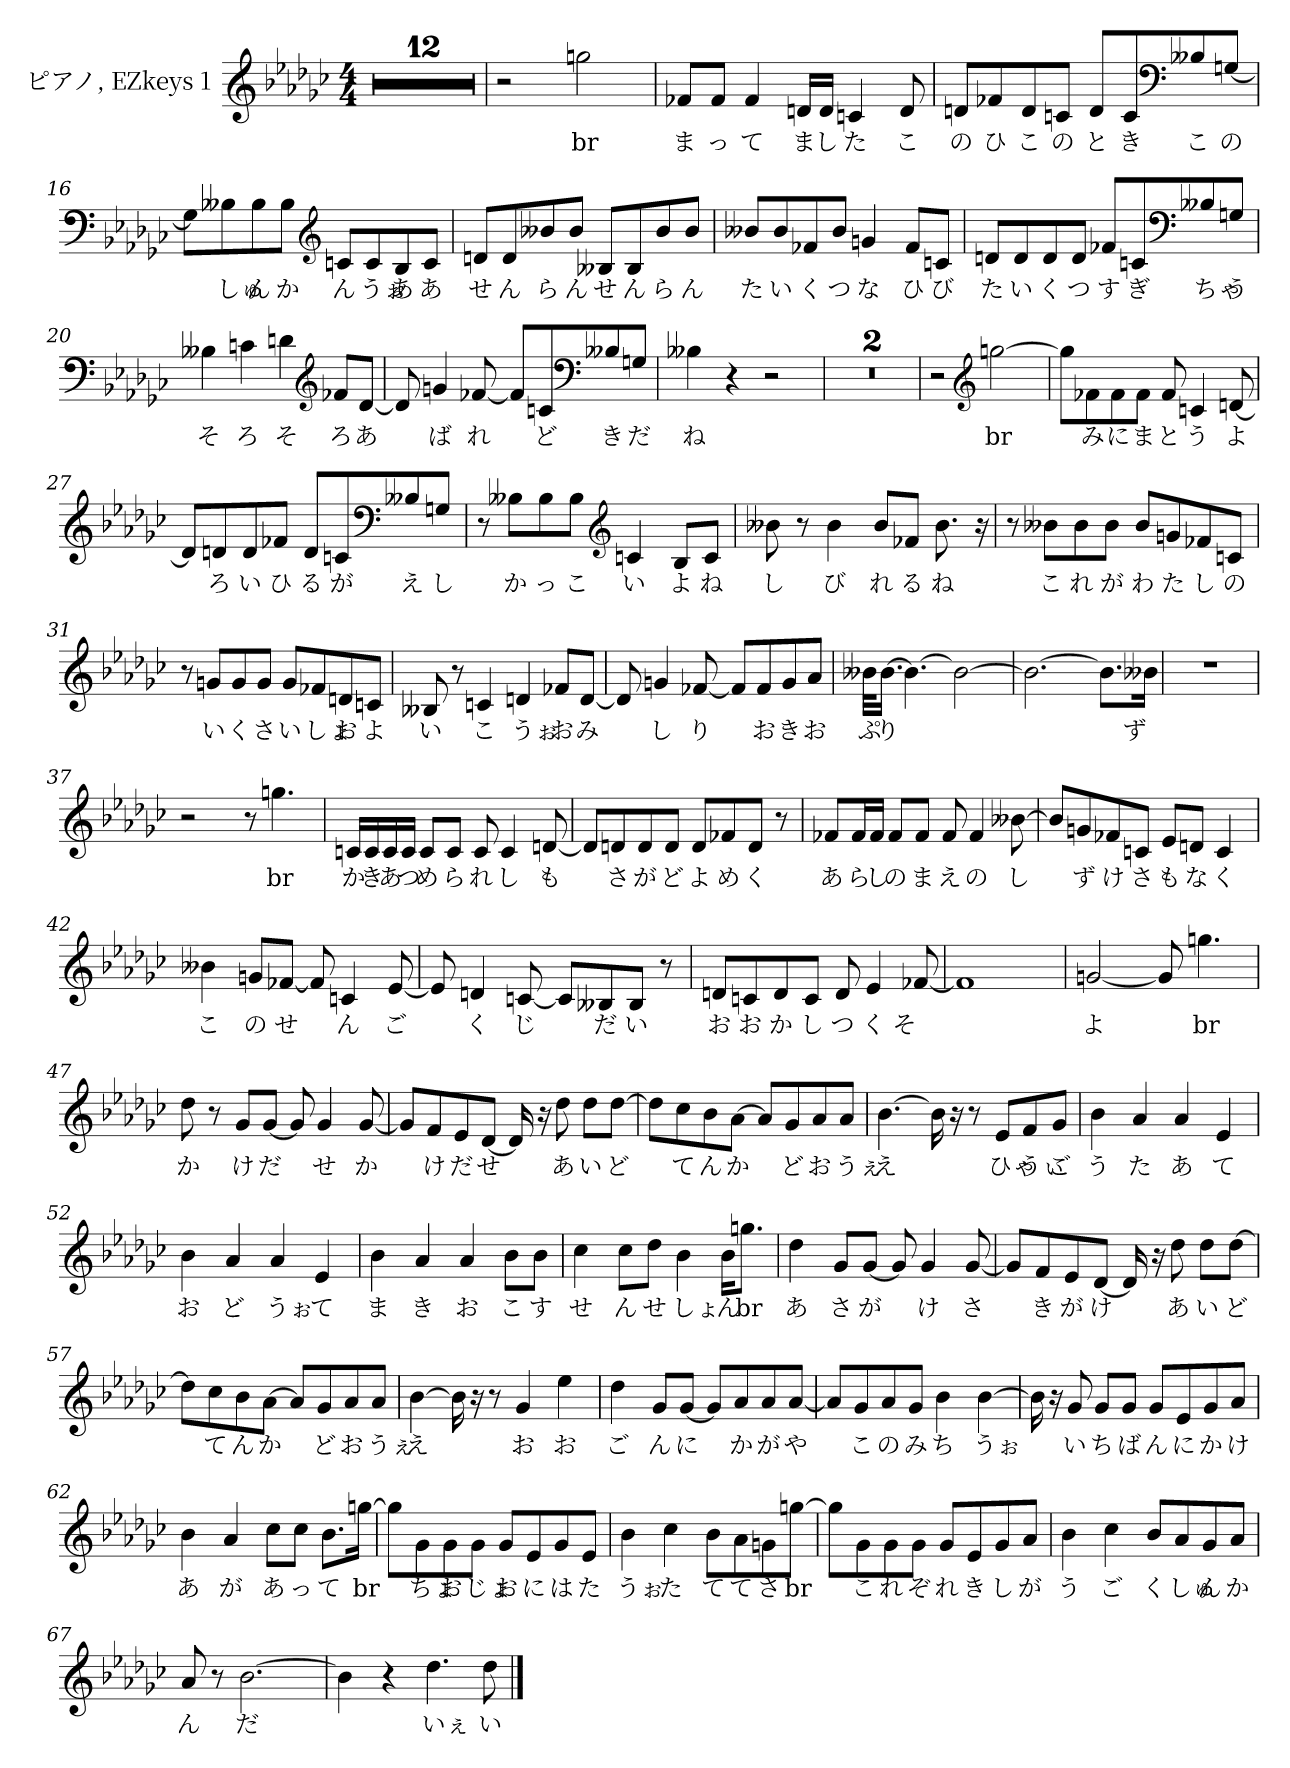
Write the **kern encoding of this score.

**kern	**text
*part1	*part1
*staff1	*staff1
*I"ピアノ, EZkeys 1	*
*clefG2	*
*k[b-e-a-d-g-c-]	*
*M4/4	*
*MM187	*
=1	=1
1r	.
=2	=2
1r	.
=3	=3
1r	.
=4	=4
1r	.
=5	=5
1r	.
=6	=6
1r	.
=7	=7
1r	.
=8	=8
1r	.
=9	=9
1r	.
=10	=10
1r	.
=11	=11
1r	.
=12	=12
1r	.
=13	=13
2r	.
!	!LO:LY:b
2ggn\	br
!!LO:LB:g=z
=14	=14
!	!LO:LY:b
8f-X/L	ま
!	!LO:LY:b
8f-/J	っ
!	!LO:LY:b
4f-/	て
!	!LO:LY:b
16dn/LL	ま
!	!LO:LY:b
16d/JJ	し
!	!LO:LY:b
4cn/	た
!	!LO:LY:b
8d/	こ
=15	=15
!	!LO:LY:b
8dn/L	の
!	!LO:LY:b
8f-X/	ひ
!	!LO:LY:b
8d/	こ
!	!LO:LY:b
8cn/J	の
!	!LO:LY:b
8d/L	と
!	!LO:LY:b
8c/	き
*clefF4	*
!	!LO:LY:b
8B--X/	こ
!	!LO:LY:b
[8Gn/J	の
=16	=16
8G\L]	.
!	!LO:LY:b
8B--X\	しゅ
!	!LO:LY:b
8B--\	ん
!	!LO:LY:b
8B--\J	か
*clefG2	*
!	!LO:LY:b
8cn/L	ん
!	!LO:LY:b
8c/	うぉ
!	!LO:LY:b
8B--/	あ
!	!LO:LY:b
8c/J	あ
!!LO:LB:g=z
=17	=17
!	!LO:LY:b
8dn/L	せ
!	!LO:LY:b
8d/	ん
!	!LO:LY:b
8b--X/	ら
!	!LO:LY:b
8b--/J	ん
!	!LO:LY:b
8B--X/L	せ
!	!LO:LY:b
8B--/	ん
!	!LO:LY:b
8b--/	ら
!	!LO:LY:b
8b--/J	ん
=18	=18
!	!LO:LY:b
8b--X/L	た
!	!LO:LY:b
8b--/	い
!	!LO:LY:b
8f-X/	く
!	!LO:LY:b
8b--/J	つ
!	!LO:LY:b
4gn/	な
!	!LO:LY:b
8f-/L	ひ
!	!LO:LY:b
8cn/J	び
=19	=19
!	!LO:LY:b
8dn/L	た
!	!LO:LY:b
8d/	い
!	!LO:LY:b
8d/	く
!	!LO:LY:b
8d/J	つ
!	!LO:LY:b
8f-X/L	す
!	!LO:LY:b
8cn/	ぎ
*clefF4	*
!	!LO:LY:b
8B--X/	ちゃ
!	!LO:LY:b
8Gn/J	う
!!LO:LB:g=z
=20	=20
!	!LO:LY:b
4B--X\	そ
!	!LO:LY:b
4cn\	ろ
!	!LO:LY:b
4dn\	そ
*clefG2	*
!	!LO:LY:b
8f-X/L	ろ
!	!LO:LY:b
[8d/J	あ
=21	=21
8d/]	.
!	!LO:LY:b
4gn/	ば
!	!LO:LY:b
[8f-X/	れ
8f-/L]	.
!	!LO:LY:b
8cn/	ど
*clefF4	*
!	!LO:LY:b
8B--X/	き
!	!LO:LY:b
8Gn/J	だ
=22	=22
!	!LO:LY:b
4B--X\	ね
4r	.
2r	.
=23	=23
1r	.
=24	=24
1r	.
=25	=25
2r	.
*clefG2	*
!	!LO:LY:b
[2ggn\	br
!!LO:LB:g=z
=26	=26
8gg\L]	.
!	!LO:LY:b
8f-X\	み
!	!LO:LY:b
8f-\	に
!	!LO:LY:b
8f-\J	ま
!	!LO:LY:b
8f-/	と
!	!LO:LY:b
4cn/	う
!	!LO:LY:b
[8dn/	よ
=27	=27
8d/L]	.
!	!LO:LY:b
8dn/	ろ
!	!LO:LY:b
8d/	い
!	!LO:LY:b
8f-X/J	ひ
!	!LO:LY:b
8d/L	る
!	!LO:LY:b
8cn/	が
*clefF4	*
!	!LO:LY:b
8B--X/	え
!	!LO:LY:b
8Gn/J	し
=28	=28
8r	.
!	!LO:LY:b
8B--X\L	か
!	!LO:LY:b
8B--\	っ
!	!LO:LY:b
8B--\J	こ
*clefG2	*
!	!LO:LY:b
4cn/	い
!	!LO:LY:b
8B--/L	よ
!	!LO:LY:b
8c/J	ね
!!LO:LB:g=z
=29	=29
!	!LO:LY:b
8b--X\	し
8r	.
!	!LO:LY:b
4b--\	び
!	!LO:LY:b
8b--/L	れ
!	!LO:LY:b
8f-X/J	る
!	!LO:LY:b
8.b--\	ね
16r	.
=30	=30
8r	.
!	!LO:LY:b
8b--X\L	こ
!	!LO:LY:b
8b--\	れ
!	!LO:LY:b
8b--\J	が
!	!LO:LY:b
8b--/L	わ
!	!LO:LY:b
8gn/	た
!	!LO:LY:b
8f-X/	し
!	!LO:LY:b
8cn/J	の
=31	=31
8r	.
!	!LO:LY:b
8gn/L	い
!	!LO:LY:b
8g/	く
!	!LO:LY:b
8g/J	さ
!	!LO:LY:b
8g/L	い
!	!LO:LY:b
8f-X/	しょ
!	!LO:LY:b
8dn/	お
!	!LO:LY:b
8cn/J	よ
!!LO:LB:g=z
=32	=32
!	!LO:LY:b
8B--X/	い
8r	.
!	!LO:LY:b
4cn/	こ
!	!LO:LY:b
4dn/	うぉ
!	!LO:LY:b
8f-X/L	お
!	!LO:LY:b
[8d/J	み
=33	=33
8d/]	.
!	!LO:LY:b
4gn/	し
!	!LO:LY:b
[8f-X/	り
8f-/L]	.
!	!LO:LY:b
8f-/	お
!	!LO:LY:b
8g/	き
!	!LO:LY:b
8a-/J	お
=34	=34
!	!LO:LY:b
32b--X\KLL	ぷ
!	!LO:LY:b
[16.b--\JJ	り
4.b--\_	.
2b--\_	.
=35	=35
2.b--\_	.
8.b--\L]	.
!	!LO:LY:b
16b--X\Jk	ず
=36	=36
1r	.
=37	=37
2r	.
8r	.
!	!LO:LY:b
4.ggn\	br
!!LO:LB:g=z
=38	=38
!	!LO:LY:b
16cn/LL	か
!	!LO:LY:b
16c/	き
!	!LO:LY:b
16c/	あ
!	!LO:LY:b
16c/JJ	つ
!	!LO:LY:b
8c/L	め
!	!LO:LY:b
8c/J	ら
!	!LO:LY:b
8c/	れ
!	!LO:LY:b
4c/	し
!	!LO:LY:b
[8dn/	も
=39	=39
8d/L]	.
!	!LO:LY:b
8dn/	さ
!	!LO:LY:b
8d/	が
!	!LO:LY:b
8d/J	ど
!	!LO:LY:b
8d/L	よ
!	!LO:LY:b
8f-X/	め
!	!LO:LY:b
8d/J	く
8r	.
=40	=40
!	!LO:LY:b
8f-X/L	あ
!	!LO:LY:b
16f-/L	ら
!	!LO:LY:b
16f-/JJ	し
!	!LO:LY:b
8f-/L	の
!	!LO:LY:b
8f-/J	ま
!	!LO:LY:b
8f-/	え
!	!LO:LY:b
4f-/	の
!	!LO:LY:b
[8b--X\	し
!!LO:LB:g=z
=41	=41
8b--/L]	.
!	!LO:LY:b
8gn/	ず
!	!LO:LY:b
8f-X/	け
!	!LO:LY:b
8cn/J	さ
!	!LO:LY:b
8e-/L	も
!	!LO:LY:b
8dn/J	な
!	!LO:LY:b
4c/	く
=42	=42
!	!LO:LY:b
4b--X\	こ
!	!LO:LY:b
8gn/L	の
!	!LO:LY:b
[8f-X/J	せ
8f-/]	.
!	!LO:LY:b
4cn/	ん
!	!LO:LY:b
[8e-/	ご
=43	=43
8e-/]	.
!	!LO:LY:b
4dn/	く
!	!LO:LY:b
[8cn/	じ
8c/L]	.
!	!LO:LY:b
8B--X/	だ
!	!LO:LY:b
8B--/J	い
8r	.
!!LO:LB:g=z
=44	=44
!	!LO:LY:b
8dn/L	お
!	!LO:LY:b
8cn/	お
!	!LO:LY:b
8d/	か
!	!LO:LY:b
8c/J	し
!	!LO:LY:b
8d/	つ
!	!LO:LY:b
4e-/	く
!	!LO:LY:b
[8f-X/	そ
=45	=45
1f-]	.
=46	=46
!	!LO:LY:b
[2gn/	よ
8g/]	.
!	!LO:LY:b
4.ggn\	br
=47	=47
!	!LO:LY:b
8dd-\	か
8r	.
!	!LO:LY:b
8g-/L	け
!	!LO:LY:b
[8g-/J	だ
8g-/]	.
!	!LO:LY:b
4g-/	せ
!	!LO:LY:b
[8g-/	か
=48	=48
8g-/L]	.
!	!LO:LY:b
8f/	け
!	!LO:LY:b
8e-/	だ
!	!LO:LY:b
[8d-/J	せ
16d-/]	.
16r	.
!	!LO:LY:b
8dd-\	あ
!	!LO:LY:b
8dd-\L	い
!	!LO:LY:b
[8dd-\J	ど
!!LO:LB:g=z
=49	=49
8dd-\L]	.
!	!LO:LY:b
8cc-\	て
!	!LO:LY:b
8b-\	ん
!	!LO:LY:b
[8a-\J	か
8a-/L]	.
!	!LO:LY:b
8g-/	ど
!	!LO:LY:b
8a-/	お
!	!LO:LY:b
8a-/J	うぇ
=50	=50
!	!LO:LY:b
[4.b-\	え
16b-\]	.
16r	.
8r	.
!	!LO:LY:b
8e-/L	ひゃ
!	!LO:LY:b
8f/	うぃ
!	!LO:LY:b
8g-/J	ご
=51	=51
!	!LO:LY:b
4b-\	う
!	!LO:LY:b
4a-/	た
!	!LO:LY:b
4a-/	あ
!	!LO:LY:b
4e-/	て
=52	=52
!	!LO:LY:b
4b-\	お
!	!LO:LY:b
4a-/	ど
!	!LO:LY:b
4a-/	うぉ
!	!LO:LY:b
4e-/	て
=53	=53
!	!LO:LY:b
4b-\	ま
!	!LO:LY:b
4a-/	き
!	!LO:LY:b
4a-/	お
!	!LO:LY:b
8b-\L	こ
!	!LO:LY:b
8b-\J	す
!!LO:PB:g=z
=54	=54
!	!LO:LY:b
4cc-\	せ
!	!LO:LY:b
8cc-\L	ん
!	!LO:LY:b
8dd-\J	せ
!	!LO:LY:b
4b-\	しょ
!	!LO:LY:b
16b-\KL	ん
!	!LO:LY:b
8.ggn\J	br
=55	=55
!	!LO:LY:b
4dd-\	あ
!	!LO:LY:b
8g-/L	さ
!	!LO:LY:b
[8g-/J	が
8g-/]	.
!	!LO:LY:b
4g-/	け
!	!LO:LY:b
[8g-/	さ
=56	=56
8g-/L]	.
!	!LO:LY:b
8f/	き
!	!LO:LY:b
8e-/	が
!	!LO:LY:b
[8d-/J	け
16d-/]	.
16r	.
!	!LO:LY:b
8dd-\	あ
!	!LO:LY:b
8dd-\L	い
!	!LO:LY:b
[8dd-\J	ど
=57	=57
8dd-\L]	.
!	!LO:LY:b
8cc-\	て
!	!LO:LY:b
8b-\	ん
!	!LO:LY:b
[8a-\J	か
8a-/L]	.
!	!LO:LY:b
8g-/	ど
!	!LO:LY:b
8a-/	お
!	!LO:LY:b
8a-/J	うぇ
!!LO:LB:g=z
=58	=58
!	!LO:LY:b
[4b-\	え
16b-\]	.
16r	.
8r	.
!	!LO:LY:b
4g-/	お
!	!LO:LY:b
4ee-\	お
=59	=59
!	!LO:LY:b
4dd-\	ご
!	!LO:LY:b
8g-/L	ん
!	!LO:LY:b
[8g-/J	に
8g-/L]	.
!	!LO:LY:b
8a-/	か
!	!LO:LY:b
8a-/	が
!	!LO:LY:b
[8a-/J	や
=60	=60
8a-/L]	.
!	!LO:LY:b
8g-/	こ
!	!LO:LY:b
8a-/	の
!	!LO:LY:b
8g-/J	み
!	!LO:LY:b
4b-\	ち
!	!LO:LY:b
[4b-\	うぉ
=61	=61
16b-\]	.
16r	.
!	!LO:LY:b
8g-/	い
!	!LO:LY:b
8g-/L	ち
!	!LO:LY:b
8g-/J	ば
!	!LO:LY:b
8g-/L	ん
!	!LO:LY:b
8e-/	に
!	!LO:LY:b
8g-/	か
!	!LO:LY:b
8a-/J	け
!!LO:LB:g=z
=62	=62
!	!LO:LY:b
4b-\	あ
!	!LO:LY:b
4a-/	が
!	!LO:LY:b
8cc-\L	あ
!	!LO:LY:b
8cc-\J	っ
!	!LO:LY:b
8.b-\L	て
!	!LO:LY:b
[16ggn\Jk	br
=63	=63
8gg\L]	.
!	!LO:LY:b
8g-\	ちょ
!	!LO:LY:b
8g-\	お
!	!LO:LY:b
8g-\J	じょ
!	!LO:LY:b
8g-/L	お
!	!LO:LY:b
8e-/	に
!	!LO:LY:b
8g-/	は
!	!LO:LY:b
8e-/J	た
=64	=64
!	!LO:LY:b
4b-\	うぉ
!	!LO:LY:b
4cc-\	た
!	!LO:LY:b
8b-\L	て
!	!LO:LY:b
8a-\	て
!	!LO:LY:b
8gn\	さ
!	!LO:LY:b
[8ggn\J	br
=65	=65
8gg\L]	.
!	!LO:LY:b
8g-\	こ
!	!LO:LY:b
8g-\	れ
!	!LO:LY:b
8g-\J	ぞ
!	!LO:LY:b
8g-/L	れ
!	!LO:LY:b
8e-/	き
!	!LO:LY:b
8g-/	し
!	!LO:LY:b
8a-/J	が
!!LO:LB:g=z
=66	=66
!	!LO:LY:b
4b-\	う
!	!LO:LY:b
4cc-\	ご
!	!LO:LY:b
8b-/L	く
!	!LO:LY:b
8a-/	しゅ
!	!LO:LY:b
8g-/	ん
!	!LO:LY:b
8a-/J	か
=67	=67
!	!LO:LY:b
8a-/	ん
8r	.
!	!LO:LY:b
[2.b-\	だ
=68	=68
4b-\]	.
4r	.
!	!LO:LY:b
4.dd-\	いぇ
!	!LO:LY:b
8dd-\	い
==	==
*-	*-
